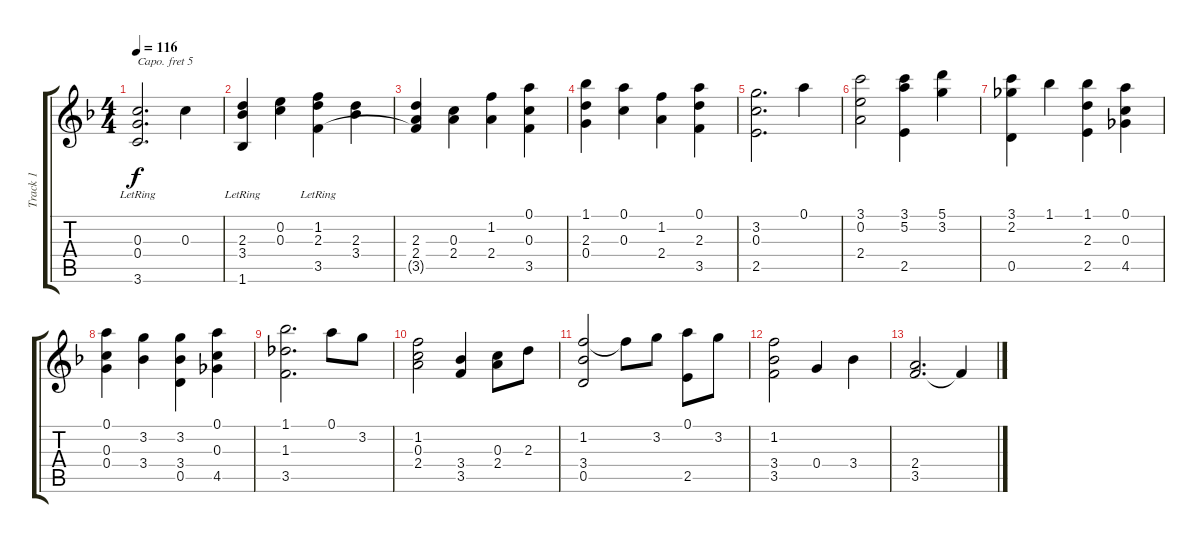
\track ("Track 1" "Track 1") {instrument acousticguitarnylon}
\staff {score tabs}
\capo 5
\tuning (E4 B3 G3 D3 A2 E2) {hide}
\ts (4 4)
\tempo 116
\clef g2
\ks f
(0.3 0.4{lr} 3.6{lr}).2{d dy f} 0.3.4 |
(2.3 3.4 1.6{lr}).4 (0.2 0.3).4 (1.2 2.3 3.5{lr}).4 (2.3 3.4).4 |
(2.3 2.4 3.5{t}).4 (0.3 2.4).4 (1.2 2.4).4 (0.1 0.3 3.5).4 |
(1.1 2.3 0.4).4 (0.1 0.3).4 (1.2 2.4).4 (0.1 2.3 3.5).4 |
(3.2 0.3 2.5).2{d} 0.1.4 |
(3.1 0.2 2.4).2 (3.1 5.2 2.5).4 (5.1 3.2).4 |
(3.1 2.2 0.5).4 1.1.4 (1.1 2.3 2.5).4 (0.1 0.3 4.5).4 |
(0.1 0.3 0.4).4 (3.2 3.4).4 (3.2 3.4 0.5).4 (0.1 0.3 4.5).4 |
(1.1 1.3 3.5).2{d} 0.1.8 3.2.8 |
(1.2 0.3 2.4).2 (3.4 3.5).4 (0.3 2.4).8 2.3.8 |
(1.2 3.4 0.5).2 1.2{t}.8 3.2.8 (0.1 2.5).8 3.2.8 |
(1.2 3.4 3.5).2 0.4.4 3.4.4 |
(2.4 3.5).2{d} 3.5{t}.4
